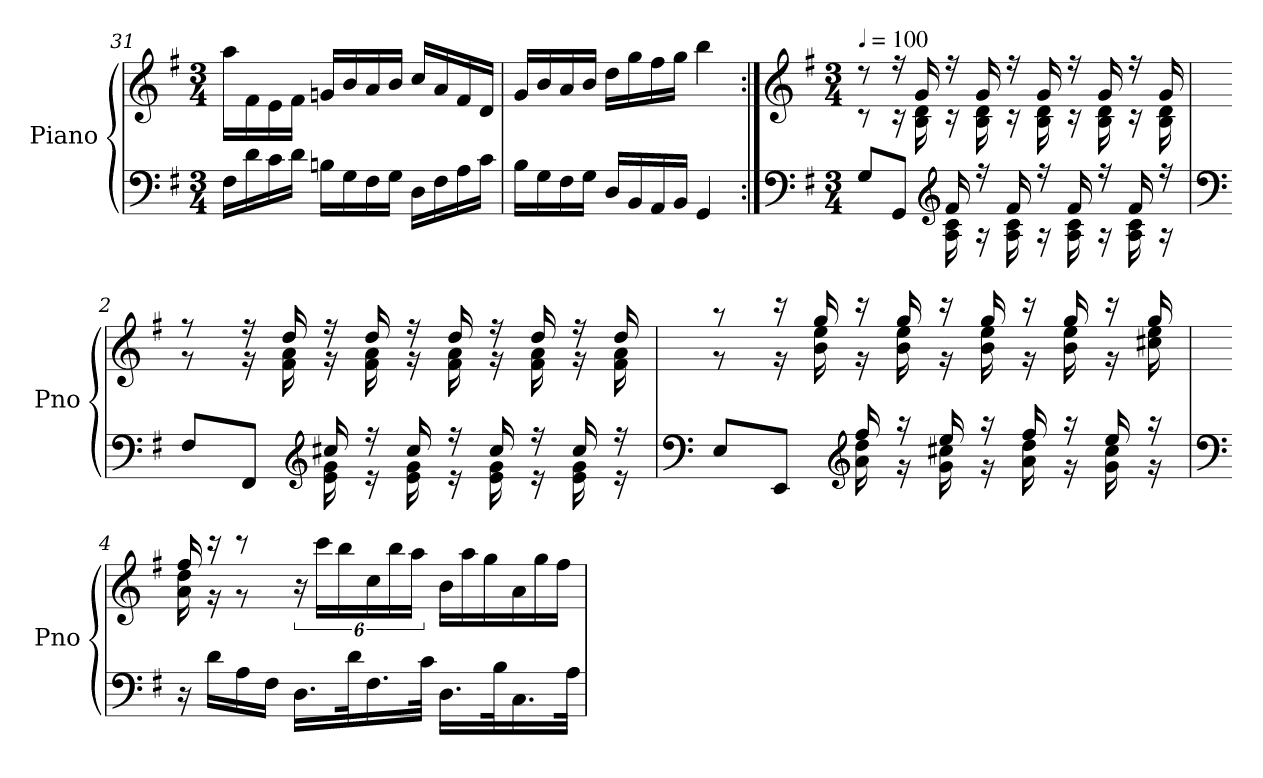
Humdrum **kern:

**kern	**kern
*part1	*part1
*staff2	*staff1
*I"Piano	*
*I'Pno	*
*clefF4	*clefG2
*k[f#]	*k[f#]
*M3/4	*M3/4
=31	=31
16F#\LL	16aa\LL
16d\	16f#\
16c\	16e\
16d\JJ	16f#\JJ
16Bn\LL	16gn/LL
16G\	16b/
16F#\	16a/
16G\JJ	16b/JJ
16D\LL	16cc/LL
16F#\	16a/
16A\	16f#/
16c\JJ	16d/JJ
=32	=32
16B\LL	16g/LL
16G\	16b/
16F#\	16a/
16G\JJ	16b/JJ
16D/LL	16dd\LL
16BB/	16gg\
16AA/	16ff#\
16BB/JJ	16gg\JJ
4GG/	4bb\
!!LO:PB:g=z
=1:|!	=1:|!
*clefF4	*clefG2
*k[f#]	*k[f#]
*M3/4	*M3/4
*^	*^
!	!	!LO:TX:a:t=𝅘𝅥 = 100	!
8G/L	4ryy	8r	8r
8GG/J	.	16r	16r
.	.	16g/	16B\ 16d\
*clefG2	*	*	*
16f#/	16A\ 16c\	16r	16r
16r	16r	16g/	16B\ 16d\
16f#/	16A\ 16c\	16r	16r
16r	16r	16g/	16B\ 16d\
16f#/	16A\ 16c\	16r	16r
16r	16r	16g/	16B\ 16d\
16f#/	16A\ 16c\	16r	16r
16r	16r	16g/	16B\ 16d\
=2	=2	=2	=2
*clefF4	*	*	*
8F#/L	4ryy	8r	8r
8FF#/J	.	16r	16r
.	.	16dd/	16f#\ 16a\
*clefG2	*	*	*
16cc#X/	16e\ 16g\	16r	16r
16r	16r	16dd/	16f#\ 16a\
16cc#/	16e\ 16g\	16r	16r
16r	16r	16dd/	16f#\ 16a\
16cc#/	16e\ 16g\	16r	16r
16r	16r	16dd/	16f#\ 16a\
16cc#/	16e\ 16g\	16r	16r
16r	16r	16dd/	16f#\ 16a\
=3	=3	=3	=3
*clefF4	*	*	*
8E/L	4ryy	8r	8r
8EE/J	.	16r	16r
.	.	16gg/	16b\ 16ee\
*clefG2	*	*	*
16ff#/	16a\ 16dd\	16r	16r
16r	16r	16gg/	16b\ 16ee\
16ee/	16g\ 16cc#X\	16r	16r
16r	16r	16gg/	16b\ 16ee\
16ff#/	16a\ 16dd\	16r	16r
16r	16r	16gg/	16b\ 16ee\
16ee/	16g\ 16cc#\	16r	16r
16r	16r	16gg/	16cc#X\ 16ee\
*v	*v	*	*
!!LO:LB:g=z	!!
=4	=4	=4
*clefF4	*	*
16r	16ff#/	16a\ 16dd\
16d\LL	16r	16r
16A\	8r	8r
16F#\JJ	.	.
16.D\LL	24r	2ryy
.	24ccc\LL	.
.	24bb\	.
32d\K	.	.
*	*Xbrackettup	*
16.F#\	24cc\	.
.	24bb\	.
.	24aa\JJ	.
32c\JJk	.	.
*	*Xtuplet	*
16.D\LL	24b\LL	.
.	24aa\	.
.	24gg\	.
32B\K	.	.
16.C\	24a\	.
.	24gg\	.
.	24ff#\JJ	.
32A\JJk	.	.
*	*v	*v
=	=
*-	*-
